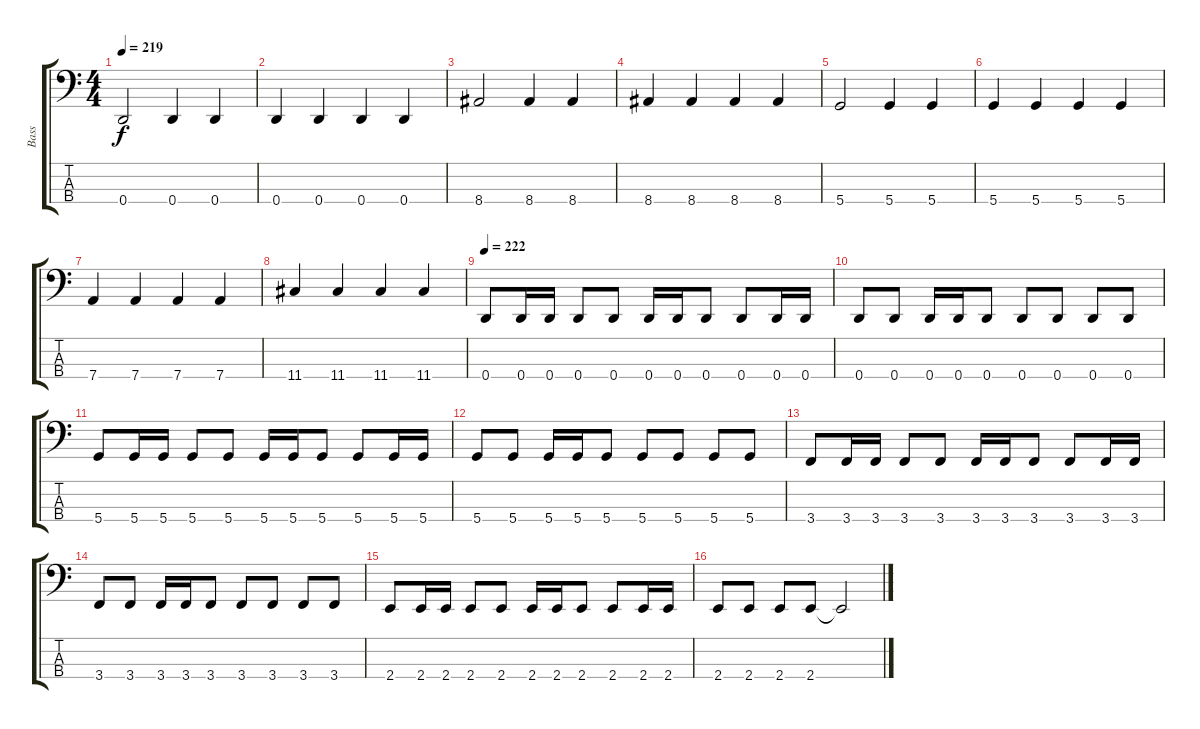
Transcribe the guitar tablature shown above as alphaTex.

\track ("Bass" "Bass") {instrument electricbassfinger}
\staff {score tabs}
\tuning (G2 D2 A1 D1) {hide}
\ts (4 4)
\tempo 219
\clef f4
\ks c
0.4.2{dy f} 0.4.4 0.4.4 |
0.4.4 0.4.4 0.4.4 0.4.4 |
8.4.2 8.4.4 8.4.4 |
8.4.4 8.4.4 8.4.4 8.4.4 |
5.4.2 5.4.4 5.4.4 |
5.4.4 5.4.4 5.4.4 5.4.4 |
7.4.4 7.4.4 7.4.4 7.4.4 |
11.4.4 11.4.4 11.4.4 11.4.4 |
\tempo 222
0.4.8 0.4.16 0.4.16 0.4.8 0.4.8 0.4.16 0.4.16 0.4.8 0.4.8 0.4.16 0.4.16 |
0.4.8 0.4.8 0.4.16 0.4.16 0.4.8 0.4.8 0.4.8 0.4.8 0.4.8 |
5.4.8 5.4.16 5.4.16 5.4.8 5.4.8 5.4.16 5.4.16 5.4.8 5.4.8 5.4.16 5.4.16 |
5.4.8 5.4.8 5.4.16 5.4.16 5.4.8 5.4.8 5.4.8 5.4.8 5.4.8 |
3.4.8 3.4.16 3.4.16 3.4.8 3.4.8 3.4.16 3.4.16 3.4.8 3.4.8 3.4.16 3.4.16 |
3.4.8 3.4.8 3.4.16 3.4.16 3.4.8 3.4.8 3.4.8 3.4.8 3.4.8 |
2.4.8 2.4.16 2.4.16 2.4.8 2.4.8 2.4.16 2.4.16 2.4.8 2.4.8 2.4.16 2.4.16 |
2.4.8 2.4.8 2.4.8 2.4.8 2.4{t}.2
